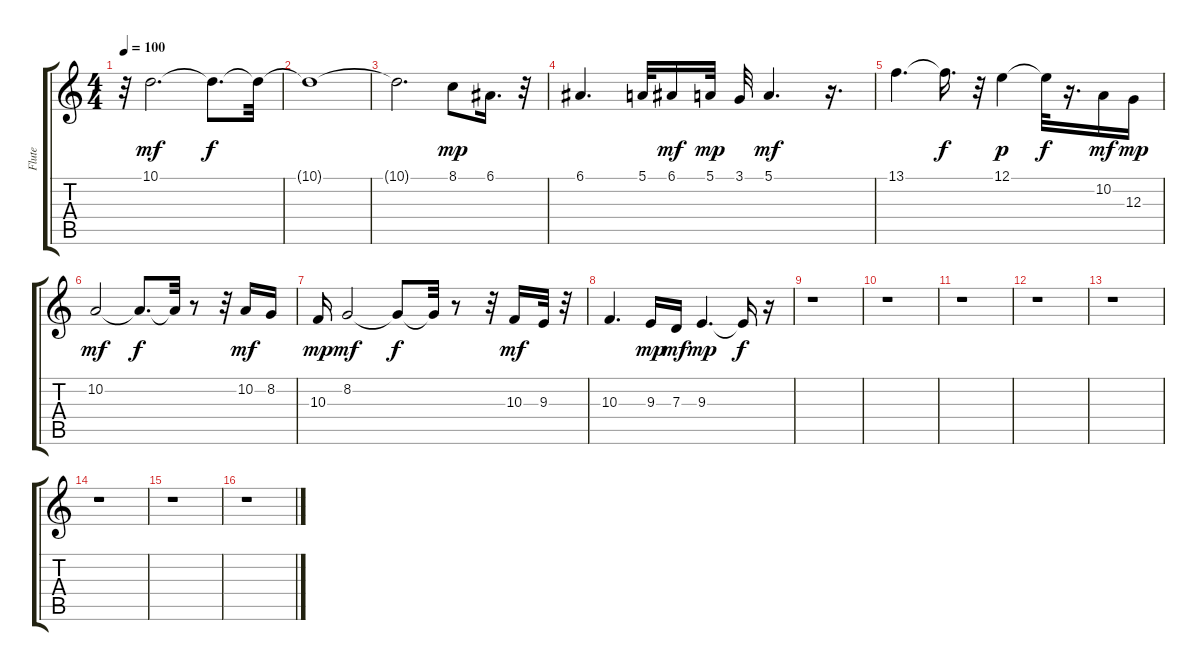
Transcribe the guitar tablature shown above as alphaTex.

\track ("Flute" "Flute") {instrument flute}
\staff {score tabs}
\tuning (E4 B3 G3 D3 A2 E2) {hide}
\ts (4 4)
\tempo 100
\clef g2
\ks c
r.32{dy mf} 10.1.2{d} 10.1{t}.8{d dy f} 10.1{t}.32 |
10.1{t}.1 |
10.1{t}.2{d} 8.1.8{dy mp} 6.1.16{d} r.32 |
6.1.4{d} 5.1.32 6.1.16{dy mf} 5.1.32{dy mp} 3.1.32 5.1.4{d dy mf} r.16{d} |
13.1.4{d} 13.1{t}.16{d dy f} r.32 12.1.4{dy p} 12.1{t}.32{dy f} r.16{d} 10.2.16{dy mf} 12.3.16{dy mp} |
10.2.2{dy mf} 10.2{t}.8{d dy f} 10.2{t}.32 r.8 r.32 10.2.16{dy mf} 8.2.16 |
10.3.16{dy mp} 8.2.2{dy mf} 8.2{t}.8{dy f} 8.2{t}.32 r.8 r.32 10.3.16{dy mf} 9.3.32 r.32 |
10.3.4{d} 9.3.16{dy mp} 7.3.16{dy mf} 9.3.4{d dy mp} 9.3{t}.16{dy f} r.16 |
r.1 |
r.1 |
r.1 |
r.1 |
r.1 |
r.1 |
r.1 |
r.1
